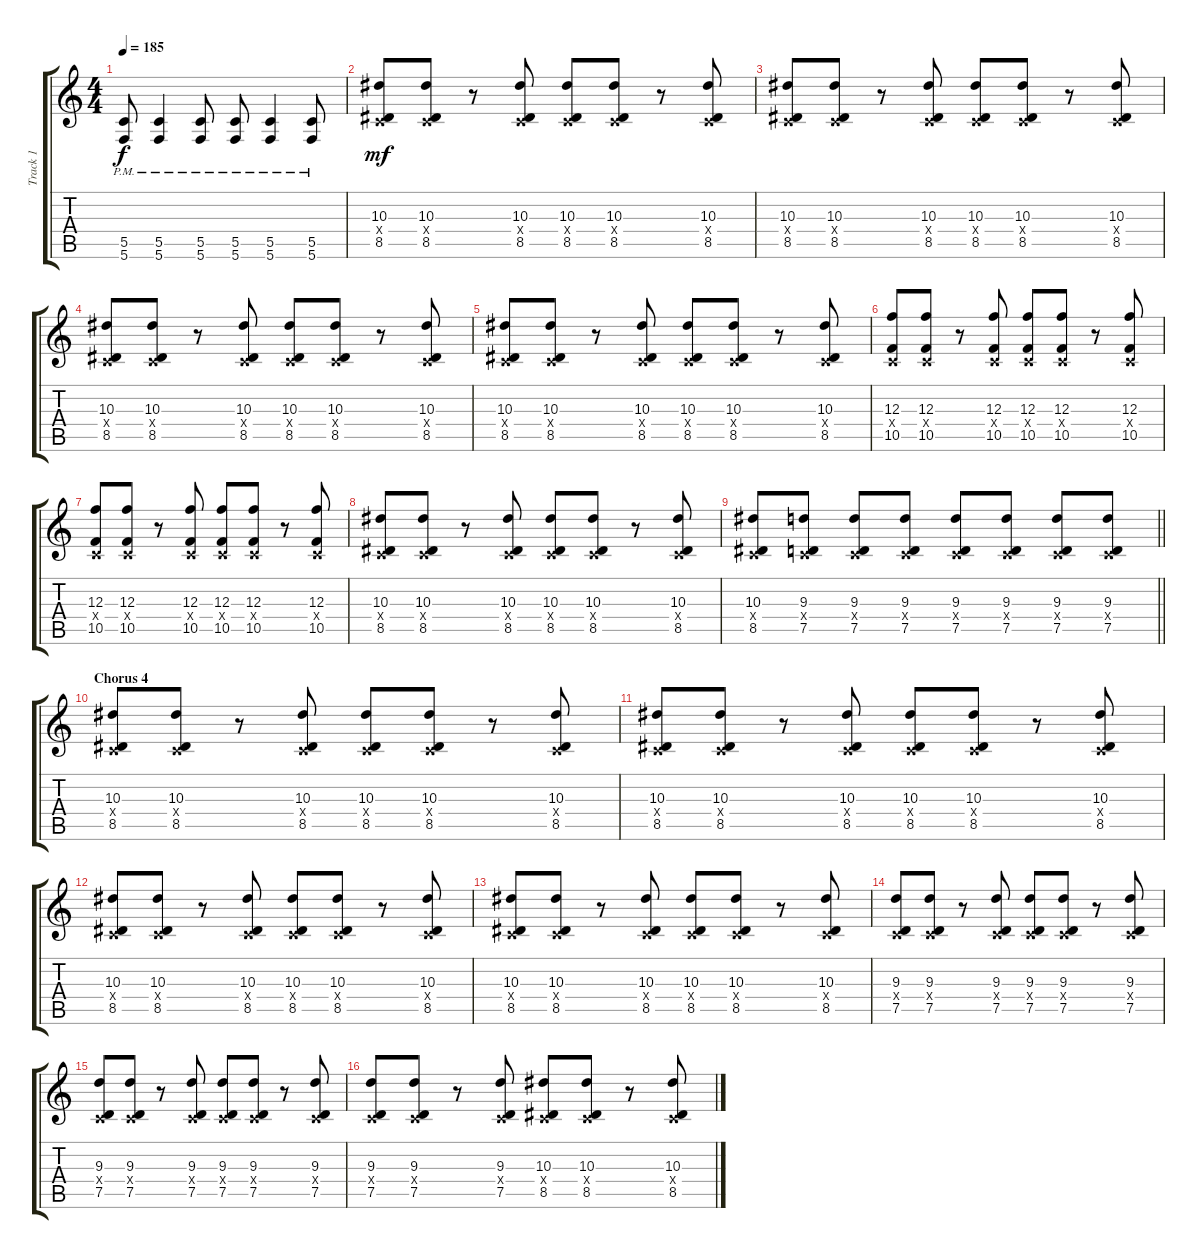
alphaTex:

\track ("Track 1" "Track 1") {instrument distortionguitar}
\staff {score tabs}
\tuning (D4 A3 F3 C3 G2 C2) {hide}
\ts (4 4)
\tempo 185
\clef g2
\ks c
(5.5{pm} 5.6{pm}).8{dy f} (5.5{pm} 5.6{pm}).4 (5.5{pm} 5.6{pm}).8 (5.5{pm} 5.6{pm}).8 (5.5{pm} 5.6{pm}).4 (5.5{pm} 5.6{pm}).8 |
(10.3 0.4{x} 8.5).8{dy mf} (10.3 0.4{x} 8.5).8 r.8 (10.3 0.4{x} 8.5).8 (10.3 0.4{x} 8.5).8 (10.3 0.4{x} 8.5).8 r.8 (10.3 0.4{x} 8.5).8 |
(10.3 0.4{x} 8.5).8 (10.3 0.4{x} 8.5).8 r.8 (10.3 0.4{x} 8.5).8 (10.3 0.4{x} 8.5).8 (10.3 0.4{x} 8.5).8 r.8 (10.3 0.4{x} 8.5).8 |
(10.3 0.4{x} 8.5).8 (10.3 0.4{x} 8.5).8 r.8 (10.3 0.4{x} 8.5).8 (10.3 0.4{x} 8.5).8 (10.3 0.4{x} 8.5).8 r.8 (10.3 0.4{x} 8.5).8 |
(10.3 0.4{x} 8.5).8 (10.3 0.4{x} 8.5).8 r.8 (10.3 0.4{x} 8.5).8 (10.3 0.4{x} 8.5).8 (10.3 0.4{x} 8.5).8 r.8 (10.3 0.4{x} 8.5).8 |
(12.3 0.4{x} 10.5).8 (12.3 0.4{x} 10.5).8 r.8 (12.3 0.4{x} 10.5).8 (12.3 0.4{x} 10.5).8 (12.3 0.4{x} 10.5).8 r.8 (12.3 0.4{x} 10.5).8 |
(12.3 0.4{x} 10.5).8 (12.3 0.4{x} 10.5).8 r.8 (12.3 0.4{x} 10.5).8 (12.3 0.4{x} 10.5).8 (12.3 0.4{x} 10.5).8 r.8 (12.3 0.4{x} 10.5).8 |
(10.3 0.4{x} 8.5).8 (10.3 0.4{x} 8.5).8 r.8 (10.3 0.4{x} 8.5).8 (10.3 0.4{x} 8.5).8 (10.3 0.4{x} 8.5).8 r.8 (10.3 0.4{x} 8.5).8 |
\barLineRight lightlight
(10.3 0.4{x} 8.5).8 (9.3 0.4{x} 7.5).8 (9.3 0.4{x} 7.5).8 (9.3 0.4{x} 7.5).8 (9.3 0.4{x} 7.5).8 (9.3 0.4{x} 7.5).8 (9.3 0.4{x} 7.5).8 (9.3 0.4{x} 7.5).8 |
\section ("" "Chorus 4")
(10.3 0.4{x} 8.5).8 (10.3 0.4{x} 8.5).8 r.8 (10.3 0.4{x} 8.5).8 (10.3 0.4{x} 8.5).8 (10.3 0.4{x} 8.5).8 r.8 (10.3 0.4{x} 8.5).8 |
(10.3 0.4{x} 8.5).8 (10.3 0.4{x} 8.5).8 r.8 (10.3 0.4{x} 8.5).8 (10.3 0.4{x} 8.5).8 (10.3 0.4{x} 8.5).8 r.8 (10.3 0.4{x} 8.5).8 |
(10.3 0.4{x} 8.5).8 (10.3 0.4{x} 8.5).8 r.8 (10.3 0.4{x} 8.5).8 (10.3 0.4{x} 8.5).8 (10.3 0.4{x} 8.5).8 r.8 (10.3 0.4{x} 8.5).8 |
(10.3 0.4{x} 8.5).8 (10.3 0.4{x} 8.5).8 r.8 (10.3 0.4{x} 8.5).8 (10.3 0.4{x} 8.5).8 (10.3 0.4{x} 8.5).8 r.8 (10.3 0.4{x} 8.5).8 |
(9.3 0.4{x} 7.5).8 (9.3 0.4{x} 7.5).8 r.8 (9.3 0.4{x} 7.5).8 (9.3 0.4{x} 7.5).8 (9.3 0.4{x} 7.5).8 r.8 (9.3 0.4{x} 7.5).8 |
(9.3 0.4{x} 7.5).8 (9.3 0.4{x} 7.5).8 r.8 (9.3 0.4{x} 7.5).8 (9.3 0.4{x} 7.5).8 (9.3 0.4{x} 7.5).8 r.8 (9.3 0.4{x} 7.5).8 |
(9.3 0.4{x} 7.5).8 (9.3 0.4{x} 7.5).8 r.8 (9.3 0.4{x} 7.5).8 (10.3 0.4{x} 8.5).8 (10.3 0.4{x} 8.5).8 r.8 (10.3 0.4{x} 8.5).8
